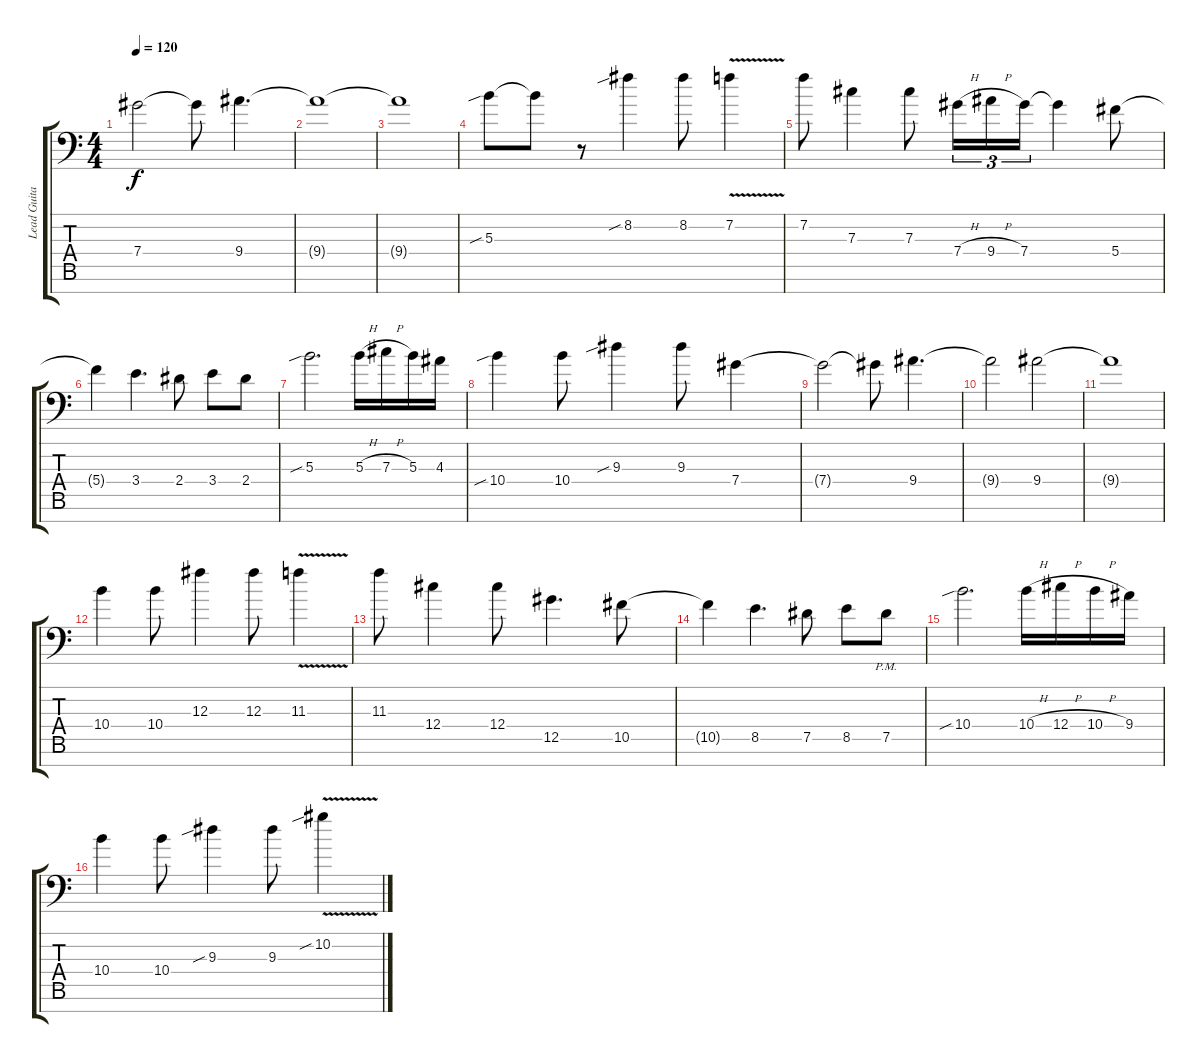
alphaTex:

\track ("Lead Guitar" "Lead Guita") {instrument distortionguitar}
\staff {score tabs}
\tuning (Eb4 Bb3 Gb3 Db3 Ab2 Eb2 Ab1) {hide}
\ts (4 4)
\tempo 120
\clef f4
\ks c
7.4{t}.2{dy f} 7.4{t}.8 9.4.4{d} |
9.4{t}.1 |
9.4{t}.1 |
5.3{sib}.8 5.3{t}.8 r.8 8.2{sib}.4 8.2.8 7.2{v}.4 |
7.2.8 7.3.4 7.3.8 7.4{h}.16{tu (3 2)} 9.4{h}.16{tu (3 2)} 7.4.16{tu (3 2)} 7.4{t}.4 5.4.8 |
5.4{t}.4 3.4.4{d} 2.4.8 3.4.8 2.4.8 |
5.3{sib}.2{d} 5.3{h}.16 7.3{h}.16 5.3.16 4.3.16 |
10.4{sib}.4 10.4.8 9.3{sib}.4 9.3.8 7.4.4 |
7.4{t}.2 7.4{t}.8 9.4.4{d} |
9.4{t}.2 9.4.2 |
9.4{t}.1 |
10.4.4 10.4.8 12.3.4 12.3.8 11.3{v}.4 |
11.3.8 12.4.4 12.4.8 12.5.4{d} 10.5.8 |
10.5{t}.4 8.5.4{d} 7.5.8 8.5.8 7.5{pm}.8 |
10.4{sib}.2{d} 10.4{h}.16 12.4{h}.16 10.4{h}.16 9.4.16 |
10.4.4 10.4.8 9.3{sib}.4 9.3.8 10.2{v sib}.4
